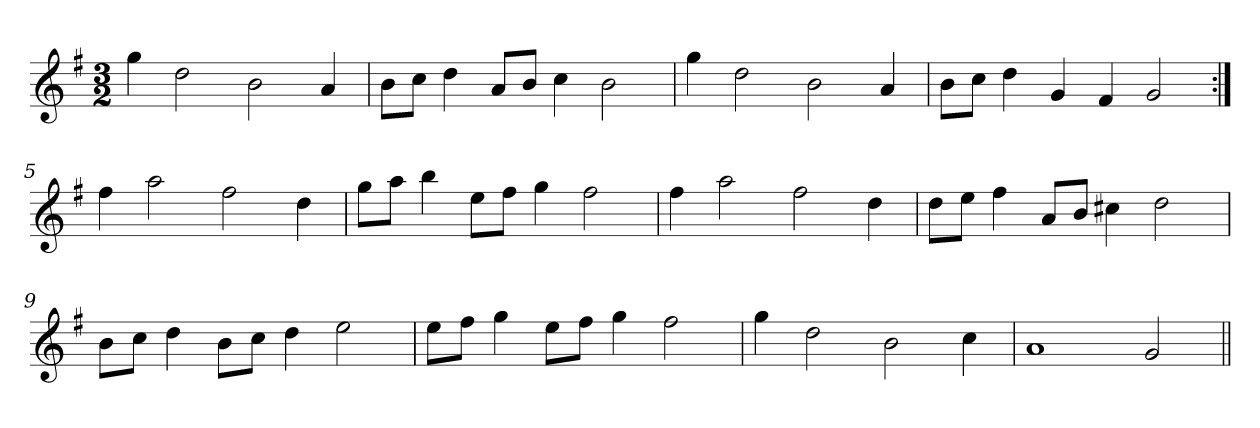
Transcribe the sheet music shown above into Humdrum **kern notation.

**kern
*part1
*staff1
*clefG2
*k[f#]
*G:
*M3/2
*MM225
=1
4gg\
2dd\
2b\
4a/
=2
8b\L
8cc\J
4dd\
8a/L
8b/J
4cc\
2b\
=3
4gg\
2dd\
2b\
4a/
=4
8b\L
8cc\J
4dd\
4g/
4f#/
2g/
=5:|!
4ff#\
2aa\
2ff#\
4dd\
=6
8gg\L
8aa\J
4bb\
8ee\L
8ff#\J
4gg\
2ff#\
=7
4ff#\
2aa\
2ff#\
4dd\
!!LO:LB:g=z
=8
8dd\L
8ee\J
4ff#\
8a/L
8b/J
4cc#X\
2dd\
=9
8b\L
8cc\J
4dd\
8b\L
8cc\J
4dd\
2ee\
=10
8ee\L
8ff#\J
4gg\
8ee\L
8ff#\J
4gg\
2ff#\
=11
4gg\
2dd\
2b\
4cc\
=12
1a
2g/
=||
*-
